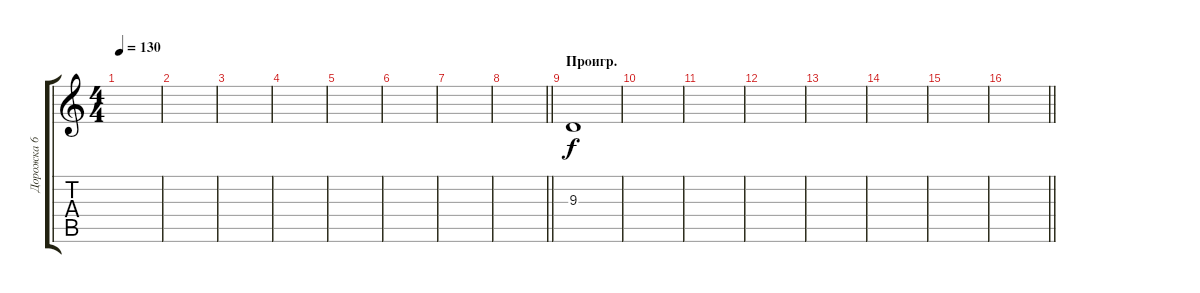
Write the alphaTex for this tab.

\track ("Дорожка 6" "Дорожка 6") {instrument tubularbells}
\staff {score tabs}
\tuning (D4 A3 F3 C3 G2 D2) {hide}
\ts (4 4)
\tempo 130
\clef g2
\ks c
|
|
|
|
|
|
|
\barLineRight lightlight
|
\section ("" "Проигр.")
9.3.1 |
|
|
|
|
|
|
\barLineRight lightlight
